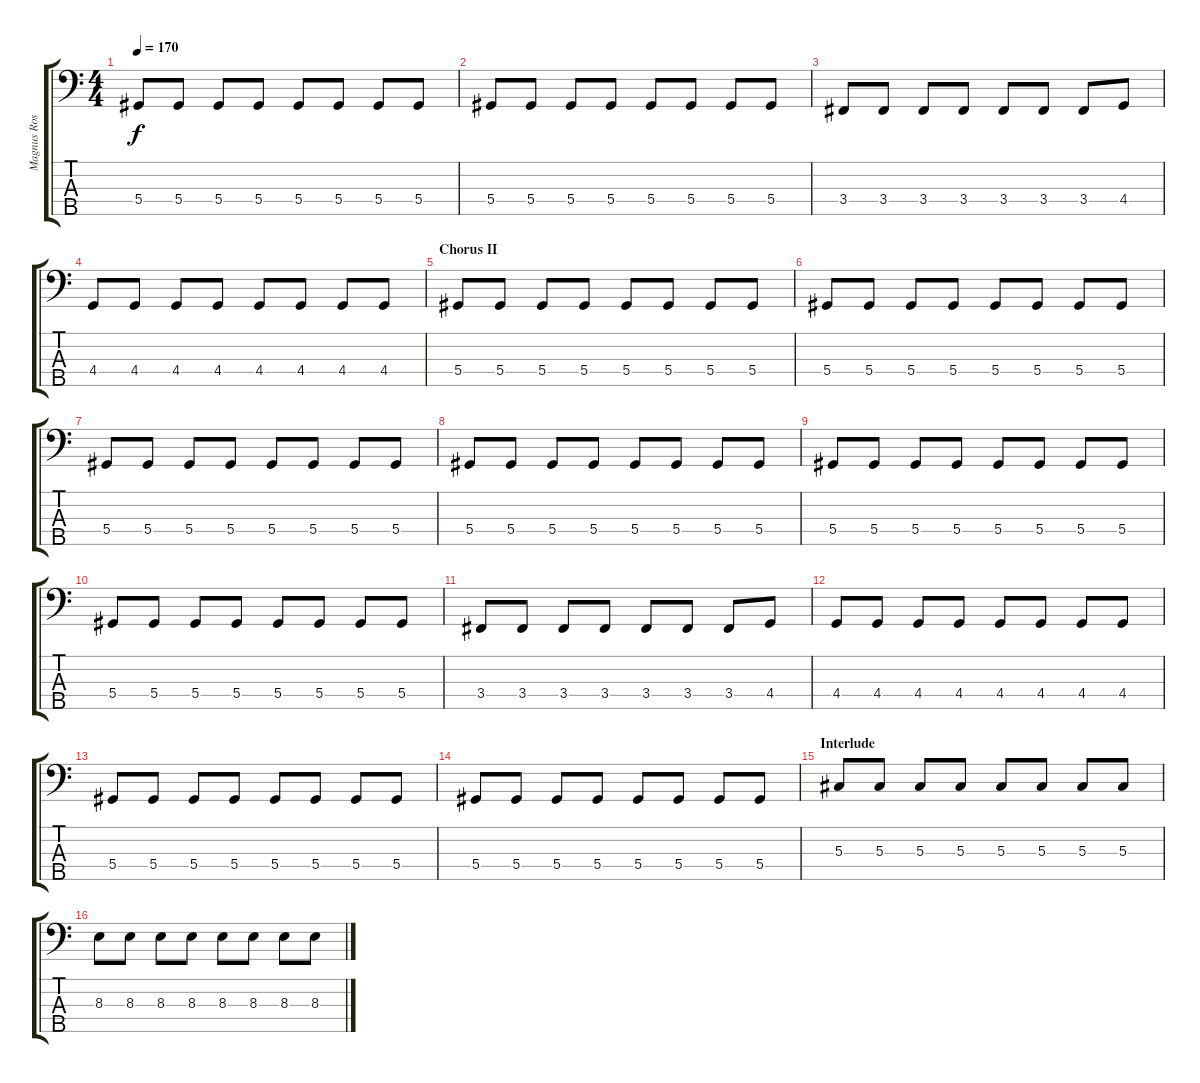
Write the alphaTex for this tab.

\track ("Magnus Rosén" "Magnus Ros") {instrument electricbassfinger}
\staff {score tabs}
\tuning (Gb2 Db2 Ab1 Eb1 Bb0) {hide}
\ts (4 4)
\tempo 170
\clef f4
\ks c
5.4.8{dy f} 5.4.8 5.4.8 5.4.8 5.4.8 5.4.8 5.4.8 5.4.8 |
5.4.8 5.4.8 5.4.8 5.4.8 5.4.8 5.4.8 5.4.8 5.4.8 |
3.4.8 3.4.8 3.4.8 3.4.8 3.4.8 3.4.8 3.4.8 4.4.8 |
4.4.8 4.4.8 4.4.8 4.4.8 4.4.8 4.4.8 4.4.8 4.4.8 |
\section ("" "Chorus II")
5.4.8 5.4.8 5.4.8 5.4.8 5.4.8 5.4.8 5.4.8 5.4.8 |
5.4.8 5.4.8 5.4.8 5.4.8 5.4.8 5.4.8 5.4.8 5.4.8 |
5.4.8 5.4.8 5.4.8 5.4.8 5.4.8 5.4.8 5.4.8 5.4.8 |
5.4.8 5.4.8 5.4.8 5.4.8 5.4.8 5.4.8 5.4.8 5.4.8 |
5.4.8 5.4.8 5.4.8 5.4.8 5.4.8 5.4.8 5.4.8 5.4.8 |
5.4.8 5.4.8 5.4.8 5.4.8 5.4.8 5.4.8 5.4.8 5.4.8 |
3.4.8 3.4.8 3.4.8 3.4.8 3.4.8 3.4.8 3.4.8 4.4.8 |
4.4.8 4.4.8 4.4.8 4.4.8 4.4.8 4.4.8 4.4.8 4.4.8 |
5.4.8 5.4.8 5.4.8 5.4.8 5.4.8 5.4.8 5.4.8 5.4.8 |
5.4.8 5.4.8 5.4.8 5.4.8 5.4.8 5.4.8 5.4.8 5.4.8 |
\section ("" "Interlude")
5.3.8 5.3.8 5.3.8 5.3.8 5.3.8 5.3.8 5.3.8 5.3.8 |
8.3.8 8.3.8 8.3.8 8.3.8 8.3.8 8.3.8 8.3.8 8.3.8
